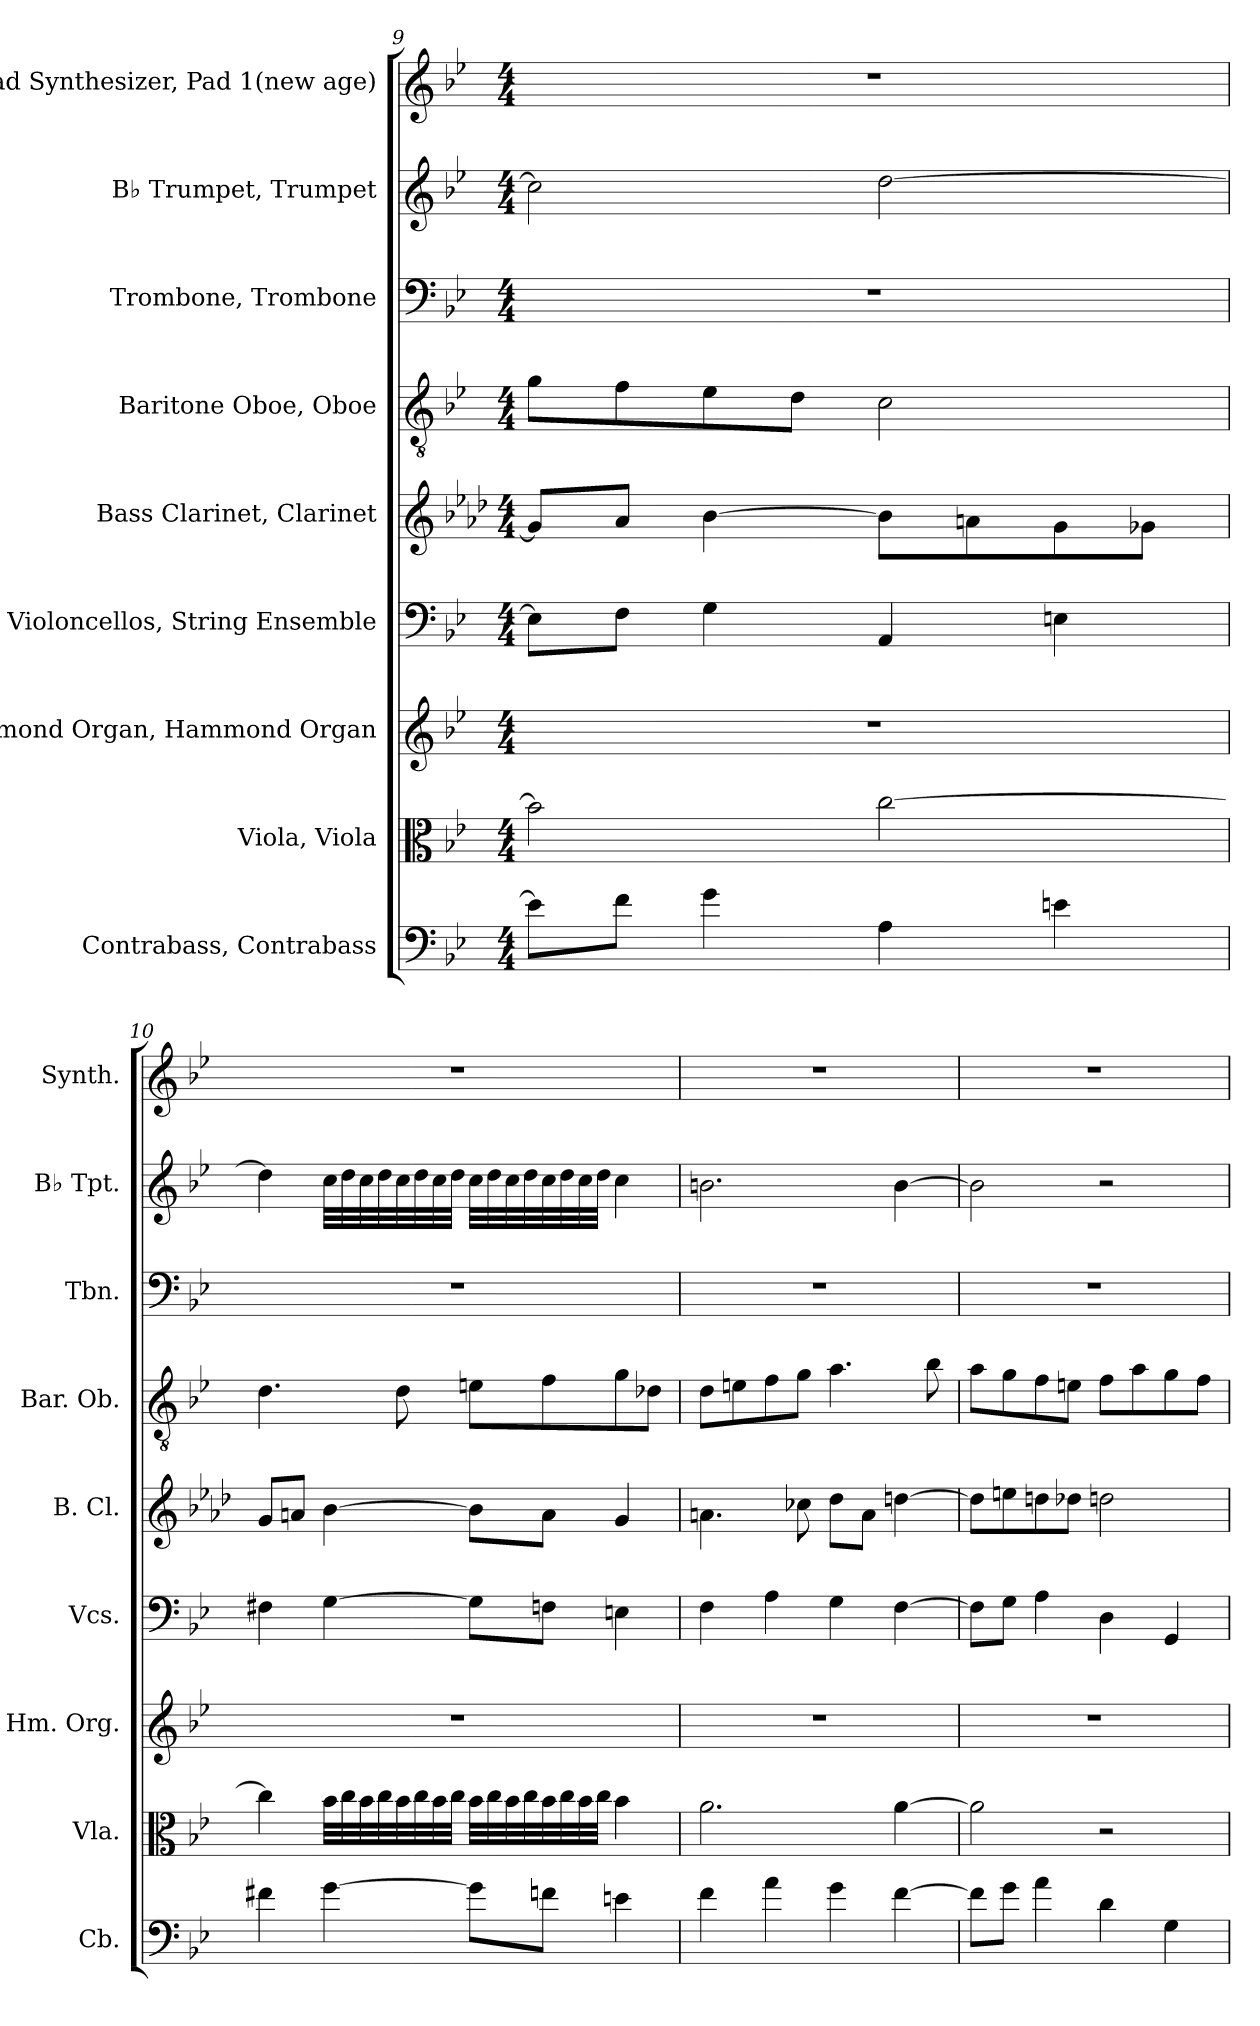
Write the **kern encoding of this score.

**kern	**kern	**kern	**kern	**kern	**kern	**kern	**kern	**kern
*part9	*part8	*part7	*part6	*part5	*part4	*part3	*part2	*part1
*staff9	*staff8	*staff7	*staff6	*staff5	*staff4	*staff3	*staff2	*staff1
*I"Contrabass, Contrabass	*I"Viola, Viola	*I"Hammond Organ, Hammond Organ	*I"Violoncellos, String Ensemble	*I"Bass Clarinet, Clarinet	*I"Baritone Oboe, Oboe	*I"Trombone, Trombone	*I"B♭ Trumpet, Trumpet	*I"Pad Synthesizer, Pad 1(new age)
*I'Cb.	*I'Vla.	*I'Hm. Org.	*I'Vcs.	*I'B. Cl.	*I'Bar. Ob.	*I'Tbn.	*I'B♭ Tpt.	*I'Synth.
*clefF4	*clefC3	*clefG2	*clefF4	*clefG2	*clefGv2	*clefF4	*clefG2	*clefG2
*ITrd7c12	*	*	*	*ITrd8c14	*	*	*ITrd1c2	*
*k[b-e-]	*k[b-e-]	*k[b-e-]	*k[b-e-]	*k[b-e-a-d-]	*k[b-e-]	*k[b-e-]	*k[b-e-a-d-]	*k[b-e-]
*M4/4	*M4/4	*M4/4	*M4/4	*M4/4	*M4/4	*M4/4	*M4/4	*M4/4
=9	=9	=9	=9	=9	=9	=9	=9	=9
8E-\L]	2b-\]	1r	8E-\L]	8G/L]	8g\L	1r	2b-\]	1r
8F\J	.	.	8F\J	8A-/J	8f\	.	.	.
4G\	.	.	4G\	[4B-\	8e-\	.	.	.
.	.	.	.	.	8d\J	.	.	.
4AA\	[2cc\	.	4AA/	8B-\L]	2c\	.	[2cc\	.
.	.	.	.	8An\	.	.	.	.
4En\	.	.	4En\	8G\	.	.	.	.
.	.	.	.	8G-X\J	.	.	.	.
!!LO:PB:g=z
=10	=10	=10	=10	=10	=10	=10	=10	=10
4F#X\	4cc\]	1r	4F#X\	8G/L	4.d\	1r	4cc\]	1r
.	.	.	.	8An/J	.	.	.	.
[4G\	32b-\LLL	.	[4G\	[4B-\	.	.	32b-\LLL	.
.	32cc\	.	.	.	.	.	32cc\	.
.	32b-\	.	.	.	.	.	32b-\	.
.	32cc\	.	.	.	.	.	32cc\	.
.	32b-\	.	.	.	8d\	.	32b-\	.
.	32cc\	.	.	.	.	.	32cc\	.
.	32b-\	.	.	.	.	.	32b-\	.
.	32cc\JJJ	.	.	.	.	.	32cc\JJJ	.
8G\L]	32b-\LLL	.	8G\L]	8B-\L]	8en\L	.	32b-\LLL	.
.	32cc\	.	.	.	.	.	32cc\	.
.	32b-\	.	.	.	.	.	32b-\	.
.	32cc\	.	.	.	.	.	32cc\	.
8Fn\J	32b-\	.	8Fn\J	8A\J	8f\	.	32b-\	.
.	32cc\	.	.	.	.	.	32cc\	.
.	32b-\	.	.	.	.	.	32b-\	.
.	32cc\JJJ	.	.	.	.	.	32cc\JJJ	.
4En\	4b-\	.	4En\	4G/	8g\	.	4b-\	.
.	.	.	.	.	8d-X\J	.	.	.
=11	=11	=11	=11	=11	=11	=11	=11	=11
4F\	2.a\	1r	4F\	4.An\	8d\L	1r	2.an\	1r
.	.	.	.	.	8en\	.	.	.
4A\	.	.	4A\	.	8f\	.	.	.
.	.	.	.	8c-X\	8g\J	.	.	.
4G\	.	.	4G\	8d-\L	4.a\	.	.	.
.	.	.	.	8A\J	.	.	.	.
[4F\	[4a\	.	[4F\	[4dn\	.	.	[4a\	.
.	.	.	.	.	8b-\	.	.	.
!!LO:PB:g=z
=12	=12	=12	=12	=12	=12	=12	=12	=12
8F\L]	2a\]	1r	8F\L]	8d\L]	8a\L	1r	2a\]	1r
8G\J	.	.	8G\J	8en\	8g\	.	.	.
4A\	.	.	4A\	8dn\	8f\	.	.	.
.	.	.	.	8d-X\J	8en\J	.	.	.
4D\	2r	.	4D\	2dn\	8f\L	.	2r	.
.	.	.	.	.	8a\	.	.	.
4GG\	.	.	4GG/	.	8g\	.	.	.
.	.	.	.	.	8f\J	.	.	.
=	=	=	=	=	=	=	=	=
*-	*-	*-	*-	*-	*-	*-	*-	*-
